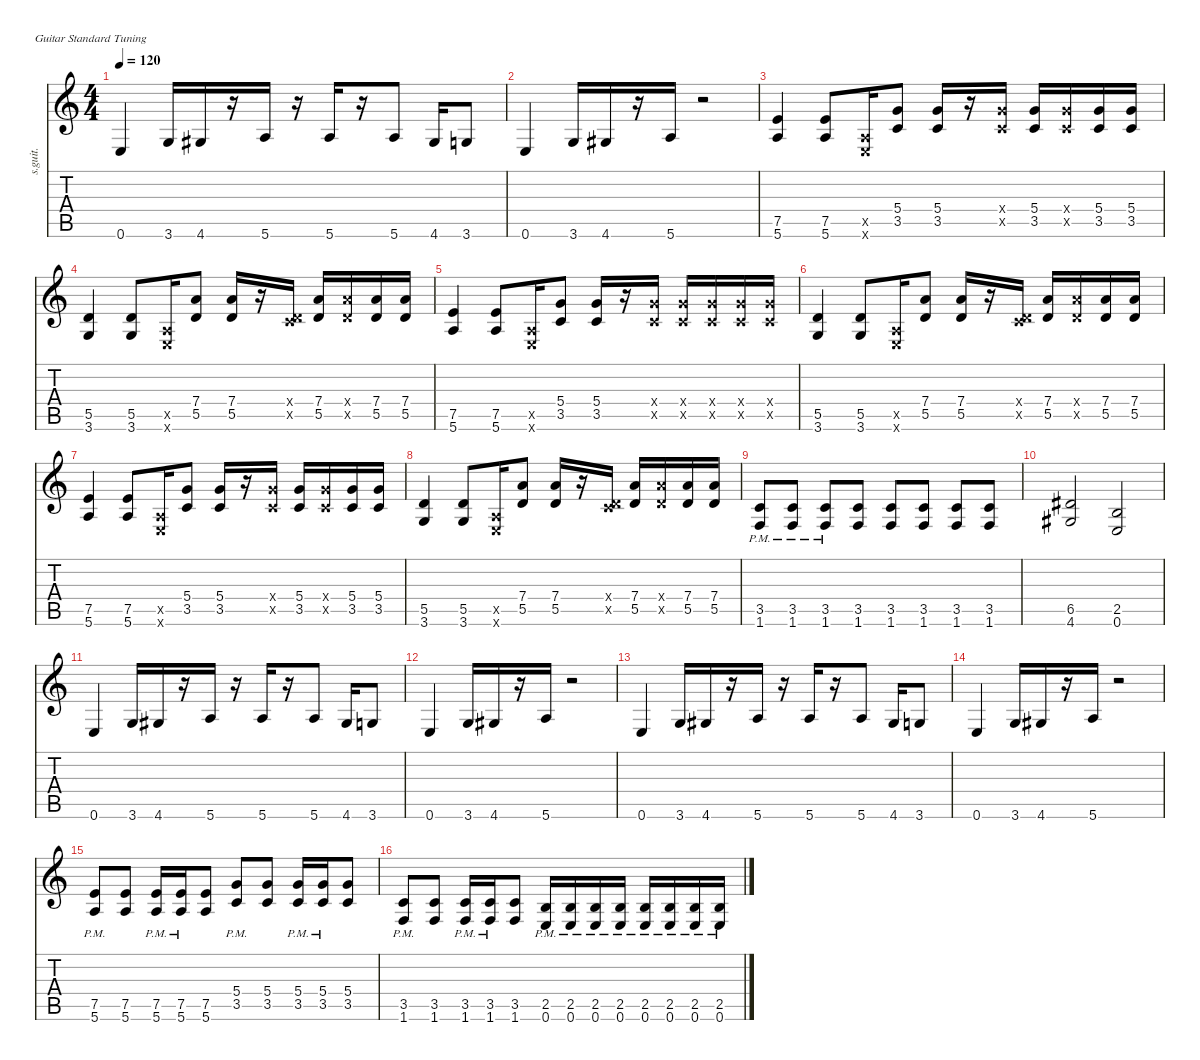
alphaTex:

\defaultSystemsLayout 4
\hideDynamics
\bracketExtendMode nobrackets
\otherSystemsTrackNameOrientation horizontal
\track ("Steel Guitar" "s.guit.") {instrument acousticguitarsteel}
\staff {score tabs}
\tuning (E4 B3 G3 D3 A2 E2)
\ts (4 4)
\tempo 120
\clef g2
\ks c
0.6.4{dy mf beam Up} 3.6.16{beam Up} 4.6{acc #}.16{beam Up} r.16{beam Up} 5.6.16{beam Up} r.16{beam Up} 5.6.16{beam Up} r.16{beam Up} 5.6.8{beam Up} 4.6{acc #}.16{beam Up} 3.6.8{beam Up} |
0.6.4{beam Up} 3.6.16{beam Up} 4.6{acc #}.16{beam Up} r.16{beam Up} 5.6.16{beam Up} r.2{beam Up} |
(5.6 7.5).4{beam Up} (7.5 5.6).8{beam Up} (0.5{x} 0.6{x}).16{beam Up} (3.5 5.4).8{beam Up} (5.4 3.5).16{beam Up} r.16{beam Up} (5.4{x} 3.5{x}).16{beam Up} (5.4 3.5).16{beam Up} (5.4{x} 3.5{x}).16{beam Up} (5.4 3.5).16{beam Up} (5.4 3.5).16{beam Up} |
(3.6 5.5).4{beam Up} (5.5 3.6).8{beam Up} (0.5{x} 0.6{x}).16{beam Up} (5.5 7.4).8{beam Up} (7.4 5.5).16{beam Up} r.16{beam Up} (3.5{x} 0.4{x}).16{beam Up} (7.4 5.5).16{beam Up} (7.4{x} 5.5{x}).16{beam Up} (7.4 5.5).16{beam Up} (7.4 5.5).16{beam Up} |
(5.6 7.5).4{beam Up} (7.5 5.6).8{beam Up} (0.5{x} 0.6{x}).16{beam Up} (3.5 5.4).8{beam Up} (5.4 3.5).16{beam Up} r.16{beam Up} (5.4{x} 3.5{x}).16{beam Up} (5.4{x} 3.5{x}).16{beam Up} (5.4{x} 3.5{x}).16{beam Up} (5.4{x} 3.5{x}).16{beam Up} (5.4{x} 3.5{x}).16{beam Up} |
(3.6 5.5).4{beam Up} (5.5 3.6).8{beam Up} (0.5{x} 0.6{x}).16{beam Up} (5.5 7.4).8{beam Up} (7.4 5.5).16{beam Up} r.16{beam Up} (3.5{x} 0.4{x}).16{beam Up} (7.4 5.5).16{beam Up} (7.4{x} 5.5{x}).16{beam Up} (7.4 5.5).16{beam Up} (7.4 5.5).16{beam Up} |
(5.6 7.5).4{beam Up} (7.5 5.6).8{beam Up} (0.5{x} 0.6{x}).16{beam Up} (3.5 5.4).8{beam Up} (5.4 3.5).16{beam Up} r.16{beam Up} (5.4{x} 3.5{x}).16{beam Up} (5.4 3.5).16{beam Up} (5.4{x} 3.5{x}).16{beam Up} (5.4 3.5).16{beam Up} (5.4 3.5).16{beam Up} |
(3.6 5.5).4{beam Up} (5.5 3.6).8{beam Up} (0.5{x} 0.6{x}).16{beam Up} (5.5 7.4).8{beam Up} (7.4 5.5).16{beam Up} r.16{beam Up} (3.5{x} 0.4{x}).16{beam Up} (7.4 5.5).16{beam Up} (7.4{x} 5.5{x}).16{beam Up} (7.4 5.5).16{beam Up} (7.4 5.5).16{beam Up} |
(1.6{pm} 3.5{pm}).8{beam Up} (1.6{pm} 3.5{pm}).8{beam Up} (1.6{pm} 3.5{pm}).8{beam Up} (1.6 3.5).8{beam Up} (1.6 3.5).8{beam Up} (1.6 3.5).8{beam Up} (1.6 3.5).8{beam Up} (1.6 3.5).8{beam Up} |
(6.5{acc #} 4.6{acc #}).2{beam Up} (2.5 0.6).2{beam Up} |
0.6.4{beam Up} 3.6.16{beam Up} 4.6{acc #}.16{beam Up} r.16{beam Up} 5.6.16{beam Up} r.16{beam Up} 5.6.16{beam Up} r.16{beam Up} 5.6.8{beam Up} 4.6{acc #}.16{beam Up} 3.6.8{beam Up} |
0.6.4{beam Up} 3.6.16{beam Up} 4.6{acc #}.16{beam Up} r.16{beam Up} 5.6.16{beam Up} r.2{beam Up} |
0.6.4{beam Up} 3.6.16{beam Up} 4.6{acc #}.16{beam Up} r.16{beam Up} 5.6.16{beam Up} r.16{beam Up} 5.6.16{beam Up} r.16{beam Up} 5.6.8{beam Up} 4.6{acc #}.16{beam Up} 3.6.8{beam Up} |
0.6.4{beam Up} 3.6.16{beam Up} 4.6{acc #}.16{beam Up} r.16{beam Up} 5.6.16{beam Up} r.2{beam Up} |
(5.6{pm} 7.5{pm}).8{beam Up} (7.5 5.6).8{beam Up} (5.6{pm} 7.5{pm}).16{beam Up} (5.6{pm} 7.5{pm}).16{beam Up} (7.5 5.6).8{beam Up} (3.5{pm} 5.4{pm}).8{beam Up} (3.5 5.4).8{beam Up} (3.5{pm} 5.4{pm}).16{beam Up} (3.5{pm} 5.4{pm}).16{beam Up} (3.5 5.4).8{beam Up} |
(1.6{pm} 3.5{pm}).8{beam Up} (3.5 1.6).8{beam Up} (1.6{pm} 3.5{pm}).16{beam Up} (1.6{pm} 3.5{pm}).16{beam Up} (3.5 1.6).8{beam Up} (0.6{pm} 2.5{pm}).16{beam Up} (0.6{pm} 2.5{pm}).16{beam Up} (0.6{pm} 2.5{pm}).16{beam Up} (0.6{pm} 2.5{pm}).16{beam Up} (0.6{pm} 2.5{pm}).16{beam Up} (0.6{pm} 2.5{pm}).16{beam Up} (0.6{pm} 2.5{pm}).16{beam Up} (0.6{pm} 2.5{pm}).16{beam Up}
